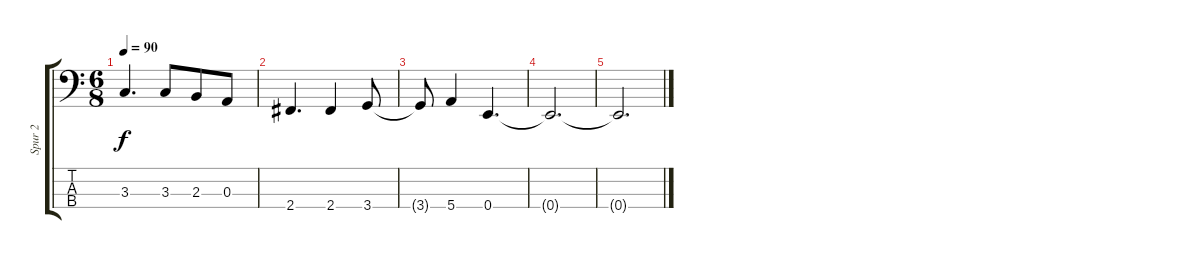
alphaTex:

\track ("Spur 2" "Spur 2") {instrument electricbasspick}
\staff {score tabs}
\tuning (G2 D2 A1 E1) {hide}
\ts (6 8)
\tempo 90
\clef f4
\ks c
3.3.4{d dy f} 3.3.8 2.3.8 0.3.8 |
2.4.4{d} 2.4.4 3.4.8 |
3.4{t}.8 5.4.4 0.4.4{d} |
0.4{t}.2{d} |
0.4{t}.2{d}
